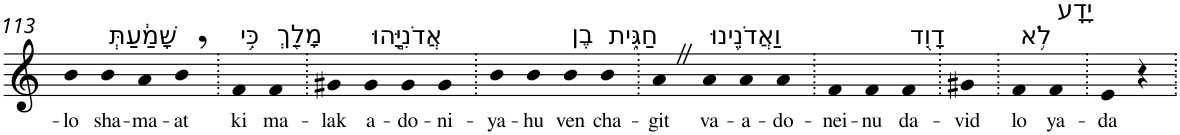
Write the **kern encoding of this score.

**kern	**text
*part1	*part1
*staff1	*staff1
*I"Piano	*
*I'Pno	*
!!LO:PB:g=z
*clefG2	*
*k[]	*
=113	=113
!	!LO:LY:b
4b	-lo
!LO:TX:a:t=שָׁמַ֔עַתְּ	!
!	!LO:LY:b
4b	sha-
!	!LO:LY:b
4a	-ma-
!	!LO:LY:b
4b,	-at
=114.	=114.
!LO:TX:a:t=כִּ֥י	!
!	!LO:LY:b
4f	ki
!LO:TX:a:t=מָלַ֖ךְ	!
!	!LO:LY:b
4f	ma-
=115.	=115.
!	!LO:LY:b
4g#X	-lak
!LO:TX:a:t=אֲדֹנִיָּ֣הוּ	!
!	!LO:LY:b
4g#	a-
!	!LO:LY:b
4g#	-do-
!	!LO:LY:b
4g#	-ni-
=116.	=116.
!	!LO:LY:b
4b	-ya-
!	!LO:LY:b
4b	-hu
!LO:TX:a:t=בֶן	!
!	!LO:LY:b
4b	ven
!LO:TX:a:t=חַגִּ֑ית	!
!	!LO:LY:b
4b	cha-
=117.	=117.
!	!LO:LY:b
4aZ	-git
!LO:TX:a:t=וַאֲדֹנֵ֥ינוּ	!
!	!LO:LY:b
4a	va-
!	!LO:LY:b
4a	-a-
!	!LO:LY:b
4a	-do-
=118.	=118.
!	!LO:LY:b
4f	-nei-
!	!LO:LY:b
4f	-nu
!LO:TX:a:t=דָוִ֖ד	!
!	!LO:LY:b
4f	da-
=119.	=119.
!	!LO:LY:b
4g#X	-vid
=120.	=120.
!LO:TX:a:t=לֹ֥א	!
!	!LO:LY:b
4f	lo
!LO:TX:a:t=יָדָֽע	!
!	!LO:LY:b
4f	ya-
=121.	=121.
!	!LO:LY:b
4e	-da
4r	.
=.	=.
*-	*-
